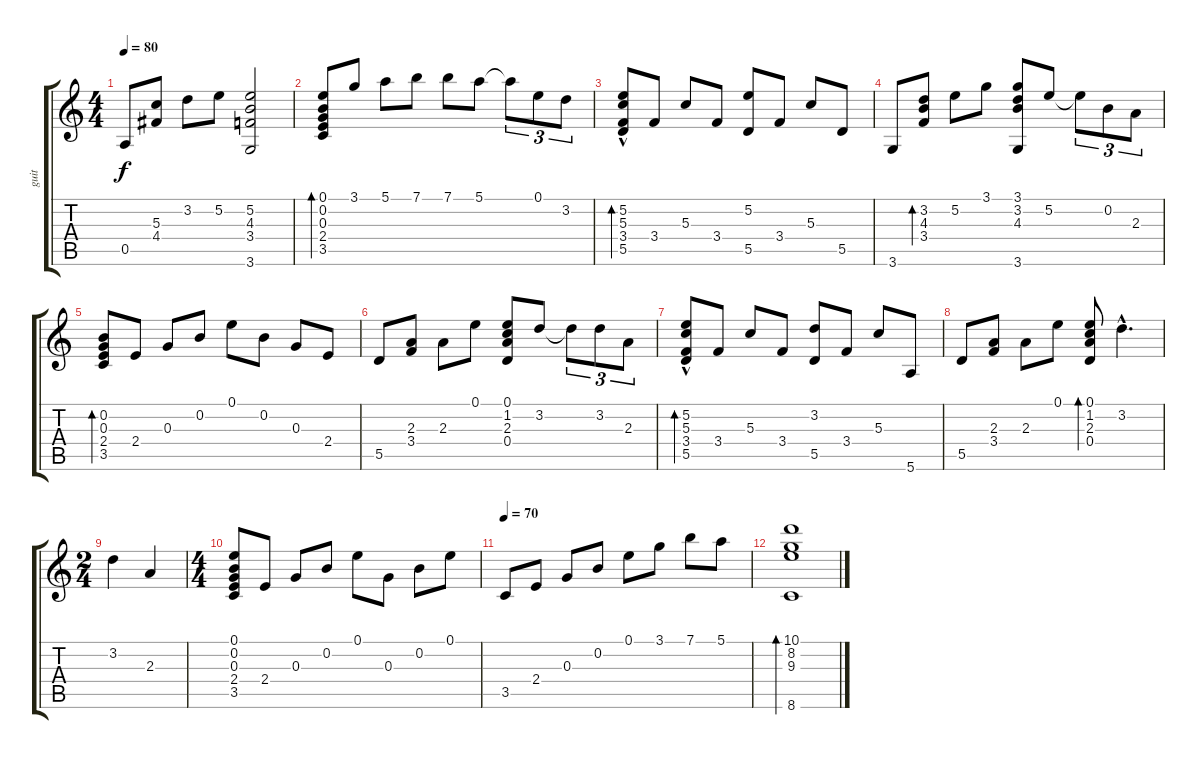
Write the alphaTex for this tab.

\track ("guit" "guit") {instrument acousticguitarnylon}
\staff {score tabs}
\tuning (E4 B3 G3 D3 A2 E2) {hide}
\ts (4 4)
\tempo 80
\clef g2
\ks c
0.5.8{dy f} (5.3 4.4).8 3.2.8 5.2.8 (5.2 4.3 3.4 3.6).2 |
(0.1 0.2 0.3 2.4 3.5).8{bd 120} 3.1.8 5.1.8 7.1.8 7.1.8 5.1.8 5.1{t}.8{tu (3 2)} 0.1.8{tu (3 2)} 3.2.8{tu (3 2)} |
(5.2{hac} 5.3 3.4{hac} 5.5).8{bd 120} 3.4.8 5.3.8 3.4.8 (5.2 5.5).8 3.4.8 5.3.8 5.5.8 |
3.6.8 (3.2 4.3 3.4).8{bd 120} 5.2.8 3.1.8 (3.1 3.2 4.3 3.6).8 5.2.8 5.2{t}.8{tu (3 2)} 0.2.8{tu (3 2)} 2.3.8{tu (3 2)} |
(0.2 0.3 2.4 3.5).8{bd 120} 2.4.8 0.3.8 0.2.8 0.1.8 0.2.8 0.3.8 2.4.8 |
5.5.8 (2.3 3.4).8 2.3.8 0.1.8 (0.1 1.2 2.3 0.4).8 3.2.8 3.2{t}.8{tu (3 2)} 3.2.8{tu (3 2)} 2.3.8{tu (3 2)} |
(5.2{hac} 5.3 3.4{hac} 5.5).8{bd 120} 3.4.8 5.3.8 3.4.8 (3.2 5.5).8 3.4.8 5.3.8 5.6.8 |
5.5.8 (2.3 3.4).8 2.3.8 0.1.8 (0.1 1.2 2.3 0.4).8{bd 120} 3.2{hac}.4{d} |
\ts (2 4)
3.2.4 2.3.4 |
\ts (4 4)
(0.1 0.2 0.3 2.4 3.5).8 2.4.8 0.3.8 0.2.8 0.1.8 0.3.8 0.2.8 0.1.8 |
\tempo 70
3.5.8 2.4.8 0.3.8 0.2.8 0.1.8 3.1.8 7.1.8 5.1.8 |
(10.1 8.2 9.3 8.6).1{bd 240}
